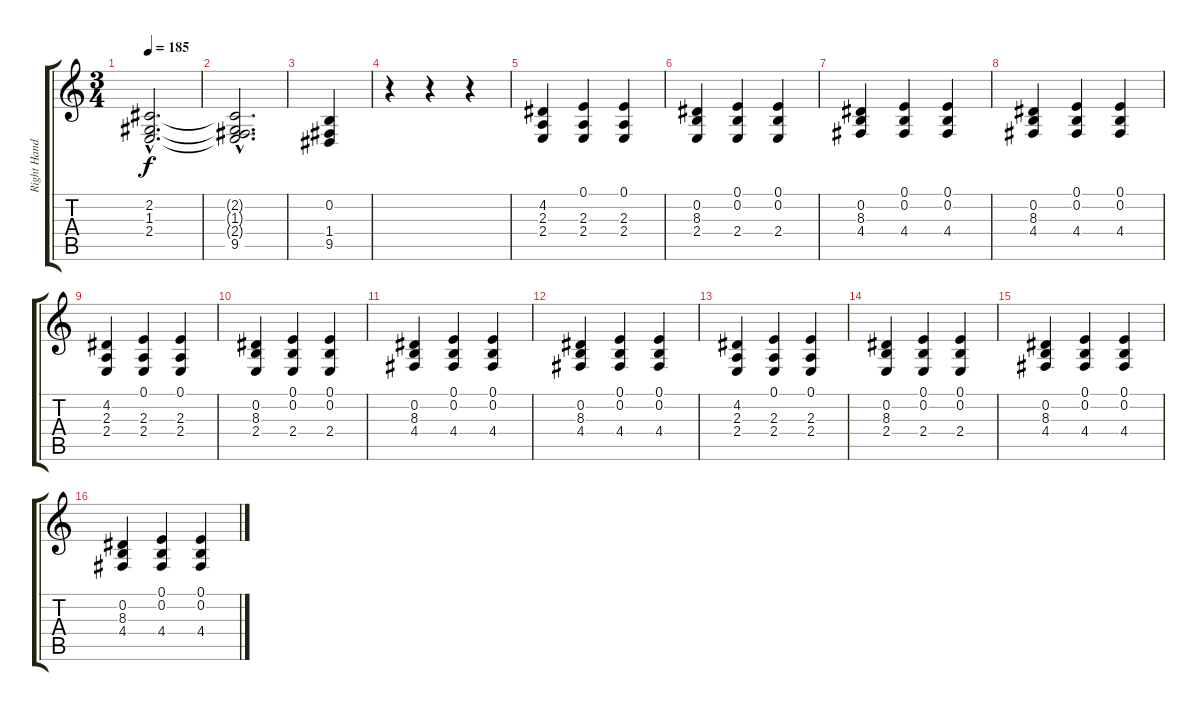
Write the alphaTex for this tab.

\track ("Right Hand" "Right Hand") {instrument acousticgrandpiano}
\staff {score tabs}
\tuning (E4 B3 G3 D3 A2 E2) {hide}
\ts (3 4)
\tempo 185
\clef g2
\ks c
(2.2{hac} 1.3{hac} 2.4{hac}).2{d dy f} |
(2.2{hac t} 1.3{hac t} 2.4{hac t} 9.5{hac}).2{d} |
(0.2 1.4 9.5).4 |
r.4 r.4 r.4 |
(4.2 2.3 2.4).4 (0.1 2.3 2.4).4 (0.1 2.3 2.4).4 |
(0.2 8.3 2.4).4 (0.1 0.2 2.4).4 (0.1 0.2 2.4).4 |
(0.2 8.3 4.4).4 (0.1 0.2 4.4).4 (0.1 0.2 4.4).4 |
(0.2 8.3 4.4).4 (0.1 0.2 4.4).4 (0.1 0.2 4.4).4 |
(4.2 2.3 2.4).4 (0.1 2.3 2.4).4 (0.1 2.3 2.4).4 |
(0.2 8.3 2.4).4 (0.1 0.2 2.4).4 (0.1 0.2 2.4).4 |
(0.2 8.3 4.4).4 (0.1 0.2 4.4).4 (0.1 0.2 4.4).4 |
(0.2 8.3 4.4).4 (0.1 0.2 4.4).4 (0.1 0.2 4.4).4 |
(4.2 2.3 2.4).4 (0.1 2.3 2.4).4 (0.1 2.3 2.4).4 |
(0.2 8.3 2.4).4 (0.1 0.2 2.4).4 (0.1 0.2 2.4).4 |
(0.2 8.3 4.4).4 (0.1 0.2 4.4).4 (0.1 0.2 4.4).4 |
(0.2 8.3 4.4).4 (0.1 0.2 4.4).4 (0.1 0.2 4.4).4
